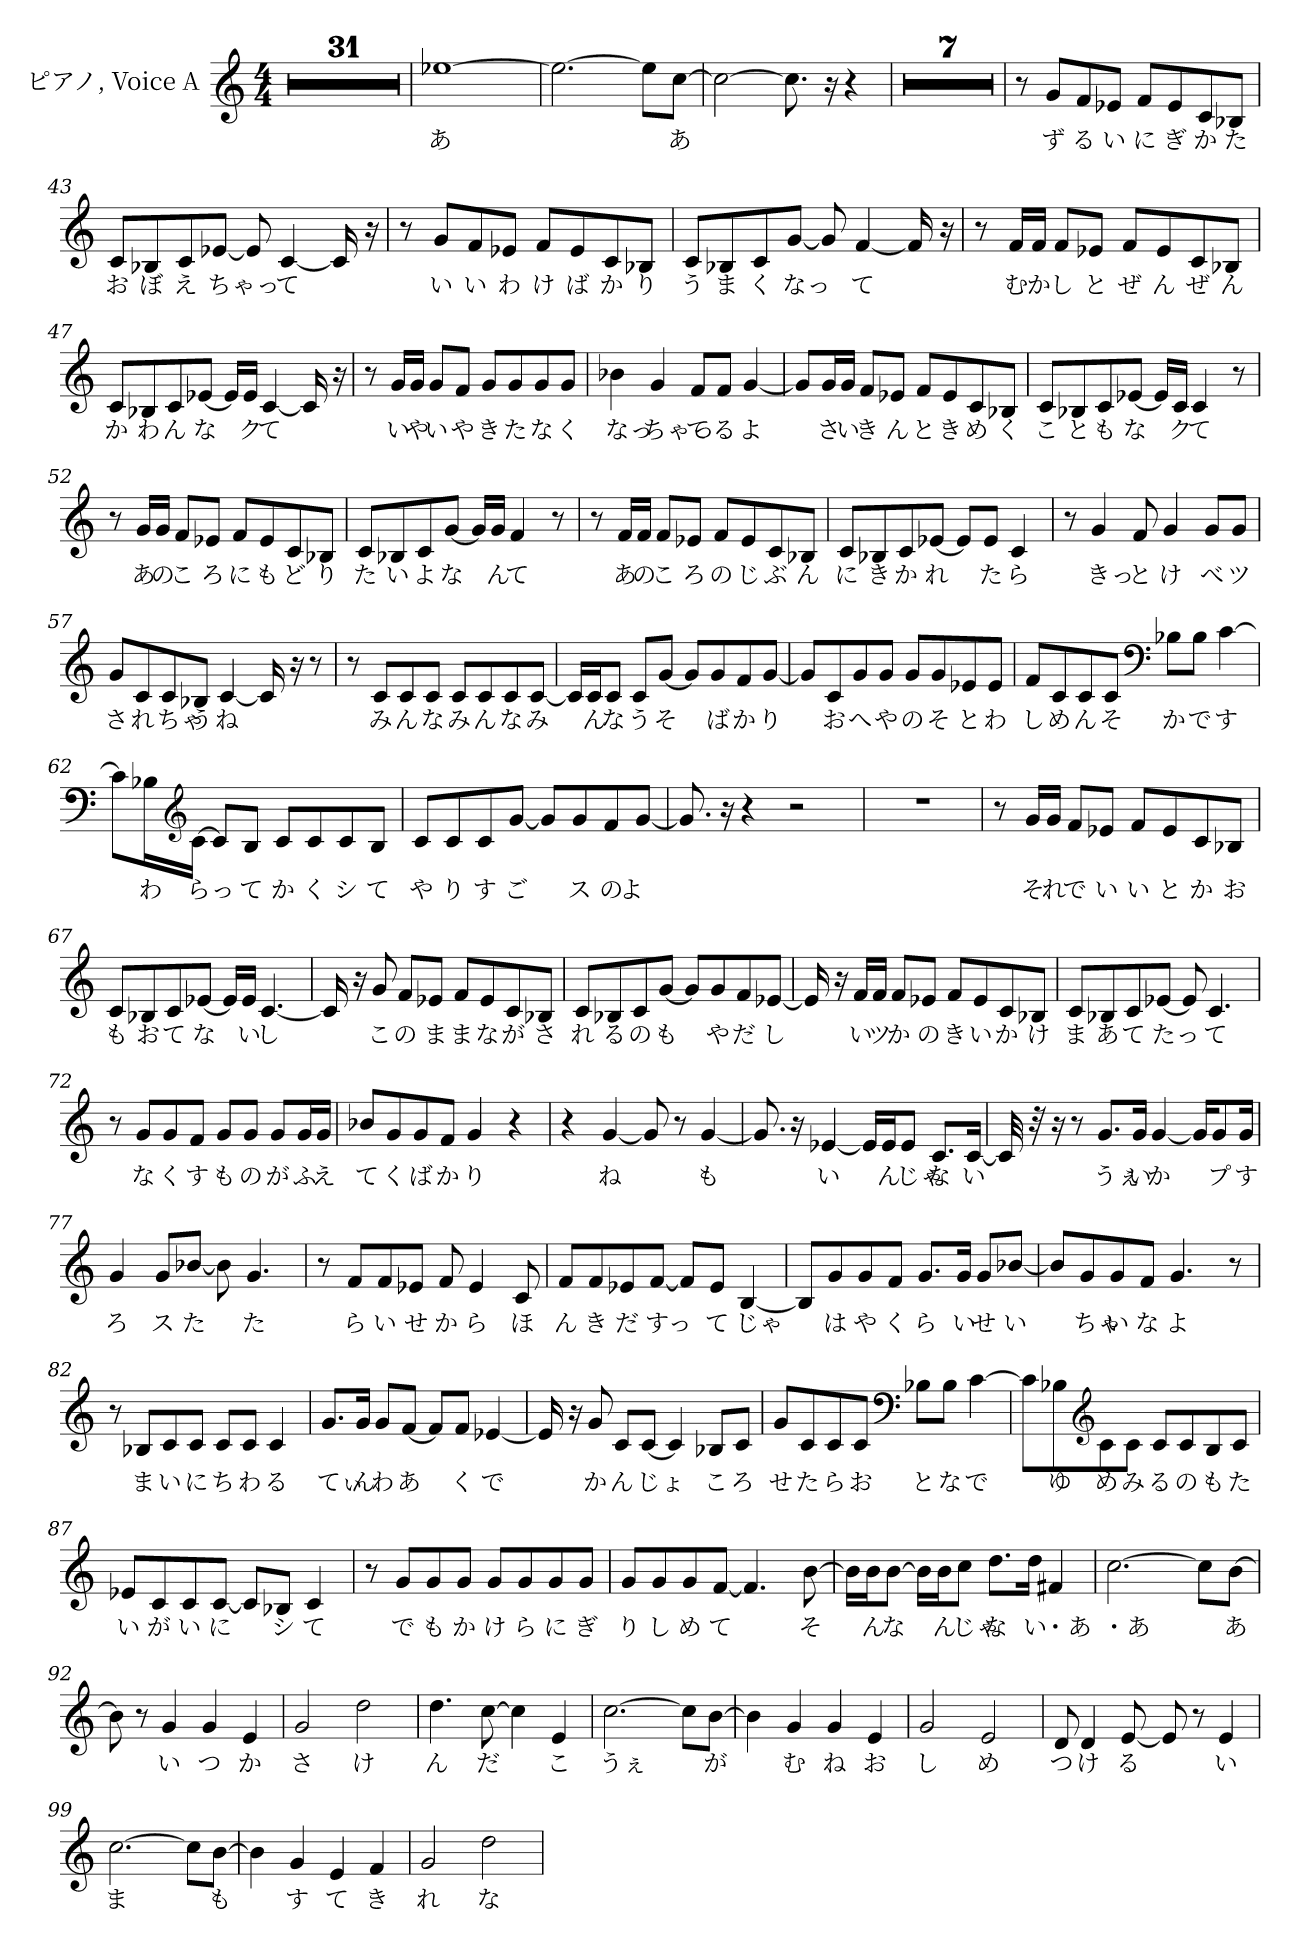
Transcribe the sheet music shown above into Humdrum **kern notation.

**kern	**text
*part1	*part1
*staff1	*staff1
*I"ピアノ, Voice A	*
*clefG2	*
*k[]	*
*M4/4	*
*MM220	*
=1	=1
1r	.
=2	=2
1r	.
=3	=3
1r	.
=4	=4
1r	.
=5	=5
1r	.
=6	=6
1r	.
=7	=7
1r	.
=8	=8
1r	.
=9	=9
1r	.
=10	=10
1r	.
=11	=11
1r	.
=12	=12
1r	.
=13	=13
1r	.
=14	=14
1r	.
=15	=15
1r	.
=16	=16
1r	.
!!LO:LB:g=z
=17	=17
1r	.
=18	=18
1r	.
=19	=19
1r	.
=20	=20
1r	.
=21	=21
1r	.
=22	=22
1r	.
=23	=23
1r	.
=24	=24
1r	.
=25	=25
1r	.
=26	=26
1r	.
=27	=27
1r	.
=28	=28
1r	.
=29	=29
1r	.
=30	=30
1r	.
=31	=31
1r	.
=32	=32
!	!LO:LY:b
[1ee-X	あ
!!LO:LB:g=z
=33	=33
2.ee-\_	.
8ee-\L]	.
!	!LO:LY:b
[8cc\J	あ
=34	=34
2cc\_	.
8.cc\]	.
16r	.
4r	.
=35	=35
1r	.
=36	=36
1r	.
=37	=37
1r	.
=38	=38
1r	.
=39	=39
1r	.
=40	=40
1r	.
=41	=41
1r	.
=42	=42
8r	.
!	!LO:LY:b
8g/L	ず
!	!LO:LY:b
8f/	る
!	!LO:LY:b
8e-X/J	い
!	!LO:LY:b
8f/L	に
!	!LO:LY:b
8e-/	ぎ
!	!LO:LY:b
8c/	か
!	!LO:LY:b
8B-X/J	た
!!LO:LB:g=z
=43	=43
!	!LO:LY:b
8c/L	お
!	!LO:LY:b
8B-X/	ぼ
!	!LO:LY:b
8c/	え
!	!LO:LY:b
[8e-X/J	ちゃっ
8e-/]	.
!	!LO:LY:b
[4c/	て
16c/]	.
16r	.
=44	=44
8r	.
!	!LO:LY:b
8g/L	い
!	!LO:LY:b
8f/	い
!	!LO:LY:b
8e-X/J	わ
!	!LO:LY:b
8f/L	け
!	!LO:LY:b
8e-/	ば
!	!LO:LY:b
8c/	か
!	!LO:LY:b
8B-X/J	り
=45	=45
!	!LO:LY:b
8c/L	う
!	!LO:LY:b
8B-X/	ま
!	!LO:LY:b
8c/	く
!	!LO:LY:b
[8g/J	なっ
8g/]	.
!	!LO:LY:b
[4f/	て
16f/]	.
16r	.
!!LO:LB:g=z
=46	=46
8r	.
!	!LO:LY:b
16f/LL	む
!	!LO:LY:b
16f/JJ	か
!	!LO:LY:b
8f/L	し
!	!LO:LY:b
8e-X/J	と
!	!LO:LY:b
8f/L	ぜ
!	!LO:LY:b
8e-/	ん
!	!LO:LY:b
8c/	ぜ
!	!LO:LY:b
8B-X/J	ん
=47	=47
!	!LO:LY:b
8c/L	か
!	!LO:LY:b
8B-X/	わ
!	!LO:LY:b
8c/	ん
!	!LO:LY:b
[8e-X/J	な
16e-/LL]	.
!	!LO:LY:b
16e-/JJ	ク
!	!LO:LY:b
[4c/	て
16c/]	.
16r	.
=48	=48
8r	.
!	!LO:LY:b
16g/LL	い
!	!LO:LY:b
16g/JJ	や
!	!LO:LY:b
8g/L	い
!	!LO:LY:b
8f/J	や
!	!LO:LY:b
8g/L	き
!	!LO:LY:b
8g/	た
!	!LO:LY:b
8g/	な
!	!LO:LY:b
8g/J	く
=49	=49
!	!LO:LY:b
4b-X\	なっ
!	!LO:LY:b
4g/	ちゃっ
!	!LO:LY:b
8f/L	て
!	!LO:LY:b
8f/J	る
!	!LO:LY:b
[4g/	よ
!!LO:LB:g=z
=50	=50
8g/L]	.
!	!LO:LY:b
16g/L	さ
!	!LO:LY:b
16g/JJ	い
!	!LO:LY:b
8f/L	き
!	!LO:LY:b
8e-X/J	ん
!	!LO:LY:b
8f/L	と
!	!LO:LY:b
8e-/	き
!	!LO:LY:b
8c/	め
!	!LO:LY:b
8B-X/J	く
=51	=51
!	!LO:LY:b
8c/L	こ
!	!LO:LY:b
8B-X/	と
!	!LO:LY:b
8c/	も
!	!LO:LY:b
[8e-X/J	な
16e-/LL]	.
!	!LO:LY:b
16c/JJ	ク
!	!LO:LY:b
4c/	て
8r	.
=52	=52
8r	.
!	!LO:LY:b
16g/LL	あ
!	!LO:LY:b
16g/JJ	の
!	!LO:LY:b
8f/L	こ
!	!LO:LY:b
8e-X/J	ろ
!	!LO:LY:b
8f/L	に
!	!LO:LY:b
8e-/	も
!	!LO:LY:b
8c/	ど
!	!LO:LY:b
8B-X/J	り
=53	=53
!	!LO:LY:b
8c/L	た
!	!LO:LY:b
8B-X/	い
!	!LO:LY:b
8c/	よ
!	!LO:LY:b
[8g/J	な
16g/LL]	.
!	!LO:LY:b
16g/JJ	ん
!	!LO:LY:b
4f/	て
8r	.
!!LO:LB:g=z
=54	=54
8r	.
!	!LO:LY:b
16f/LL	あ
!	!LO:LY:b
16f/JJ	の
!	!LO:LY:b
8f/L	こ
!	!LO:LY:b
8e-X/J	ろ
!	!LO:LY:b
8f/L	の
!	!LO:LY:b
8e-/	じ
!	!LO:LY:b
8c/	ぶ
!	!LO:LY:b
8B-X/J	ん
=55	=55
!	!LO:LY:b
8c/L	に
!	!LO:LY:b
8B-X/	き
!	!LO:LY:b
8c/	か
!	!LO:LY:b
[8e-X/J	れ
8e-/L]	.
!	!LO:LY:b
8e-/J	た
!	!LO:LY:b
4c/	ら
=56	=56
8r	.
!	!LO:LY:b
4g/	きっ
!	!LO:LY:b
8f/	と
!	!LO:LY:b
4g/	け
!	!LO:LY:b
8g/L	べ
!	!LO:LY:b
8g/J	ツ
=57	=57
!	!LO:LY:b
8g/L	さ
!	!LO:LY:b
8c/	れ
!	!LO:LY:b
8c/	ちゃ
!	!LO:LY:b
8B-X/J	う
!	!LO:LY:b
[4c/	ね
16c/]	.
16r	.
8r	.
!!LO:LB:g=z
=58	=58
8r	.
!	!LO:LY:b
8c/L	み
!	!LO:LY:b
8c/	ん
!	!LO:LY:b
8c/J	な
!	!LO:LY:b
8c/L	み
!	!LO:LY:b
8c/	ん
!	!LO:LY:b
8c/	な
!	!LO:LY:b
[8c/J	み
=59	=59
16c/LL]	.
!	!LO:LY:b
16c/J	ん
!	!LO:LY:b
8c/J	な
!	!LO:LY:b
8c/L	う
!	!LO:LY:b
[8g/J	そ
8g/L]	.
!	!LO:LY:b
8g/	ば
!	!LO:LY:b
8f/	か
!	!LO:LY:b
[8g/J	り
=60	=60
8g/L]	.
!	!LO:LY:b
8c/	お
!	!LO:LY:b
8g/	へ
!	!LO:LY:b
8g/J	や
!	!LO:LY:b
8g/L	の
!	!LO:LY:b
8g/	そ
!	!LO:LY:b
8e-X/	と
!	!LO:LY:b
8e-/J	わ
=61	=61
!	!LO:LY:b
8f/L	し
!	!LO:LY:b
8c/	め
!	!LO:LY:b
8c/	ん
!	!LO:LY:b
8c/J	そ
*clefF4	*
!	!LO:LY:b
8B-X\L	か
!	!LO:LY:b
8B-\J	で
!	!LO:LY:b
[4c\	す
!!LO:LB:g=z
=62	=62
8c\L]	.
!	!LO:LY:b
16B-X\L	わ
*clefG2	*
!	!LO:LY:b
[16c\JJ	らっ
8c/L]	.
!	!LO:LY:b
8B-/J	て
!	!LO:LY:b
8c/L	か
!	!LO:LY:b
8c/	く
!	!LO:LY:b
8c/	シ
!	!LO:LY:b
8B-/J	て
=63	=63
!	!LO:LY:b
8c/L	や
!	!LO:LY:b
8c/	り
!	!LO:LY:b
8c/	す
!	!LO:LY:b
[8g/J	ご
8g/L]	.
!	!LO:LY:b
8g/	ス
!	!LO:LY:b
8f/	の
!	!LO:LY:b
[8g/J	よ
=64	=64
8.g/]	.
16r	.
4r	.
2r	.
=65	=65
1r	.
=66	=66
8r	.
!	!LO:LY:b
16g/LL	そ
!	!LO:LY:b
16g/JJ	れ
!	!LO:LY:b
8f/L	で
!	!LO:LY:b
8e-X/J	い
!	!LO:LY:b
8f/L	い
!	!LO:LY:b
8e-/	と
!	!LO:LY:b
8c/	か
!	!LO:LY:b
8B-X/J	お
!!LO:LB:g=z
=67	=67
!	!LO:LY:b
8c/L	も
!	!LO:LY:b
8B-X/	お
!	!LO:LY:b
8c/	て
!	!LO:LY:b
[8e-X/J	な
16e-/LL]	.
!	!LO:LY:b
16e-/JJ	い
!	!LO:LY:b
[4.c/	し
=68	=68
16c/]	.
16r	.
!	!LO:LY:b
8g/	こ
!	!LO:LY:b
8f/L	の
!	!LO:LY:b
8e-X/J	ま
!	!LO:LY:b
8f/L	ま
!	!LO:LY:b
8e-/	な
!	!LO:LY:b
8c/	が
!	!LO:LY:b
8B-X/J	さ
=69	=69
!	!LO:LY:b
8c/L	れ
!	!LO:LY:b
8B-X/	る
!	!LO:LY:b
8c/	の
!	!LO:LY:b
[8g/J	も
8g/L]	.
!	!LO:LY:b
8g/	や
!	!LO:LY:b
8f/	だ
!	!LO:LY:b
[8e-X/J	し
!!LO:LB:g=z
=70	=70
16e-/]	.
16r	.
!	!LO:LY:b
16f/LL	い
!	!LO:LY:b
16f/JJ	ツ
!	!LO:LY:b
8f/L	か
!	!LO:LY:b
8e-X/J	の
!	!LO:LY:b
8f/L	き
!	!LO:LY:b
8e-/	い
!	!LO:LY:b
8c/	か
!	!LO:LY:b
8B-X/J	け
=71	=71
!	!LO:LY:b
8c/L	ま
!	!LO:LY:b
8B-X/	あ
!	!LO:LY:b
8c/	て
!	!LO:LY:b
[8e-X/J	たっ
8e-/]	.
!	!LO:LY:b
4.c/	て
=72	=72
8r	.
!	!LO:LY:b
8g/L	な
!	!LO:LY:b
8g/	く
!	!LO:LY:b
8f/J	す
!	!LO:LY:b
8g/L	も
!	!LO:LY:b
8g/J	の
!	!LO:LY:b
8g/L	が
!	!LO:LY:b
16g/L	ふ
!	!LO:LY:b
16g/JJ	え
=73	=73
!	!LO:LY:b
8b-X/L	て
!	!LO:LY:b
8g/	く
!	!LO:LY:b
8g/	ば
!	!LO:LY:b
8f/J	か
!	!LO:LY:b
4g/	り
4r	.
!!LO:PB:g=z
=74	=74
4r	.
!	!LO:LY:b
[4g/	ね
8g/]	.
8r	.
!	!LO:LY:b
[4g/	も
=75	=75
8.g/]	.
16r	.
!	!LO:LY:b
[4e-X/	い
16e-/LL]	.
!	!LO:LY:b
16e-/J	ん
!	!LO:LY:b
8e-/J	じゃ
!	!LO:LY:b
8.c/L	な
!	!LO:LY:b
[16c/Jk	い
=76	=76
32c/]	.
32r	.
16r	.
8r	.
!	!LO:LY:b
8.g/L	うぇ
!	!LO:LY:b
16g/Jk	い
!	!LO:LY:b
[4g/	か
16g/KL]	.
!	!LO:LY:b
8g/	プ
!	!LO:LY:b
16g/Jk	す
=77	=77
!	!LO:LY:b
4g/	ろ
!	!LO:LY:b
8g/L	ス
!	!LO:LY:b
[8b-X/J	た
8b-\]	.
!	!LO:LY:b
4.g/	た
!!LO:LB:g=z
=78	=78
8r	.
!	!LO:LY:b
8f/L	ら
!	!LO:LY:b
8f/	い
!	!LO:LY:b
8e-X/J	せ
!	!LO:LY:b
8f/	か
!	!LO:LY:b
4e-/	ら
!	!LO:LY:b
8c/	ほ
=79	=79
!	!LO:LY:b
8f/L	ん
!	!LO:LY:b
8f/	き
!	!LO:LY:b
8e-X/	だ
!	!LO:LY:b
[8f/J	すっ
8f/L]	.
!	!LO:LY:b
8e-/J	て
!	!LO:LY:b
[4B/	じゃ
=80	=80
8B/L]	.
!	!LO:LY:b
8g/	は
!	!LO:LY:b
8g/	や
!	!LO:LY:b
8f/J	く
!	!LO:LY:b
8.g/L	ら
!	!LO:LY:b
16g/Jk	い
!	!LO:LY:b
8g/L	せ
!	!LO:LY:b
[8b-X/J	い
=81	=81
8b-/L]	.
!	!LO:LY:b
8g/	ちゃ
!	!LO:LY:b
8g/	い
!	!LO:LY:b
8f/J	な
!	!LO:LY:b
4.g/	よ
8r	.
!!LO:LB:g=z
=82	=82
8r	.
!	!LO:LY:b
8B-X/L	ま
!	!LO:LY:b
8c/	い
!	!LO:LY:b
8c/J	に
!	!LO:LY:b
8c/L	ち
!	!LO:LY:b
8c/J	わ
!	!LO:LY:b
4c/	る
=83	=83
!	!LO:LY:b
8.g/L	てぃ
!	!LO:LY:b
16g/Jk	ん
!	!LO:LY:b
8g/L	わ
!	!LO:LY:b
[8f/J	あ
8f/L]	.
!	!LO:LY:b
8f/J	く
!	!LO:LY:b
[4e-X/	で
=84	=84
16e-/]	.
16r	.
!	!LO:LY:b
8g/	か
!	!LO:LY:b
8c/L	ん
!	!LO:LY:b
[8c/J	じょ
4c/]	.
!	!LO:LY:b
8B-X/L	こ
!	!LO:LY:b
8c/J	ろ
=85	=85
!	!LO:LY:b
8g/L	せ
!	!LO:LY:b
8c/	た
!	!LO:LY:b
8c/	ら
!	!LO:LY:b
8c/J	お
*clefF4	*
!	!LO:LY:b
8B-X\L	と
!	!LO:LY:b
8B-\J	な
!	!LO:LY:b
[4c\	で
!!LO:LB:g=z
=86	=86
8c\L]	.
!	!LO:LY:b
8B-X\	ゆ
*clefG2	*
!	!LO:LY:b
8c\	め
!	!LO:LY:b
8c\J	み
!	!LO:LY:b
8c/L	る
!	!LO:LY:b
8c/	の
!	!LO:LY:b
8B-/	も
!	!LO:LY:b
8c/J	た
=87	=87
!	!LO:LY:b
8e-X/L	い
!	!LO:LY:b
8c/	が
!	!LO:LY:b
8c/	い
!	!LO:LY:b
[8c/J	に
8c/L]	.
!	!LO:LY:b
8B-X/J	シ
!	!LO:LY:b
4c/	て
=88	=88
8r	.
!	!LO:LY:b
8g/L	で
!	!LO:LY:b
8g/	も
!	!LO:LY:b
8g/J	か
!	!LO:LY:b
8g/L	け
!	!LO:LY:b
8g/	ら
!	!LO:LY:b
8g/	に
!	!LO:LY:b
8g/J	ぎ
=89	=89
!	!LO:LY:b
8g/L	り
!	!LO:LY:b
8g/	し
!	!LO:LY:b
8g/	め
!	!LO:LY:b
[8f/J	て
4.f/]	.
!	!LO:LY:b
[8b\	そ
!!LO:LB:g=z
=90	=90
16b\LL]	.
!	!LO:LY:b
16b\J	ん
!	!LO:LY:b
[8b\J	な
16b\LL]	.
!	!LO:LY:b
16b\J	ん
!	!LO:LY:b
8cc\J	じゃ
!	!LO:LY:b
8.dd\L	な
!	!LO:LY:b
16dd\Jk	い
!	!LO:LY:b
4f#X/	・あ
=91	=91
!	!LO:LY:b
[2.cc\	・あ
8cc\L]	.
!	!LO:LY:b
[8b\J	あ
=92	=92
8b\]	.
8r	.
!	!LO:LY:b
4g/	い
!	!LO:LY:b
4g/	つ
!	!LO:LY:b
4e/	か
=93	=93
!	!LO:LY:b
2g/	さ
!	!LO:LY:b
2dd\	け
=94	=94
!	!LO:LY:b
4.dd\	ん
!	!LO:LY:b
[8cc\	だ
4cc\]	.
!	!LO:LY:b
4e/	こ
=95	=95
!	!LO:LY:b
[2.cc\	うぇ
8cc\L]	.
!	!LO:LY:b
[8b\J	が
=96	=96
4b\]	.
!	!LO:LY:b
4g/	む
!	!LO:LY:b
4g/	ね
!	!LO:LY:b
4e/	お
=97	=97
!	!LO:LY:b
2g/	し
!	!LO:LY:b
2e/	め
!!LO:LB:g=z
=98	=98
!	!LO:LY:b
8d/	つ
!	!LO:LY:b
4d/	け
!	!LO:LY:b
[8e/	る
8e/]	.
8r	.
!	!LO:LY:b
4e/	い
=99	=99
!	!LO:LY:b
[2.cc\	ま
8cc\L]	.
!	!LO:LY:b
[8b\J	も
=100	=100
4b\]	.
!	!LO:LY:b
4g/	す
!	!LO:LY:b
4e/	て
!	!LO:LY:b
4f/	き
=101	=101
!	!LO:LY:b
2g/	れ
!	!LO:LY:b
2dd\	な
=	=
*-	*-
